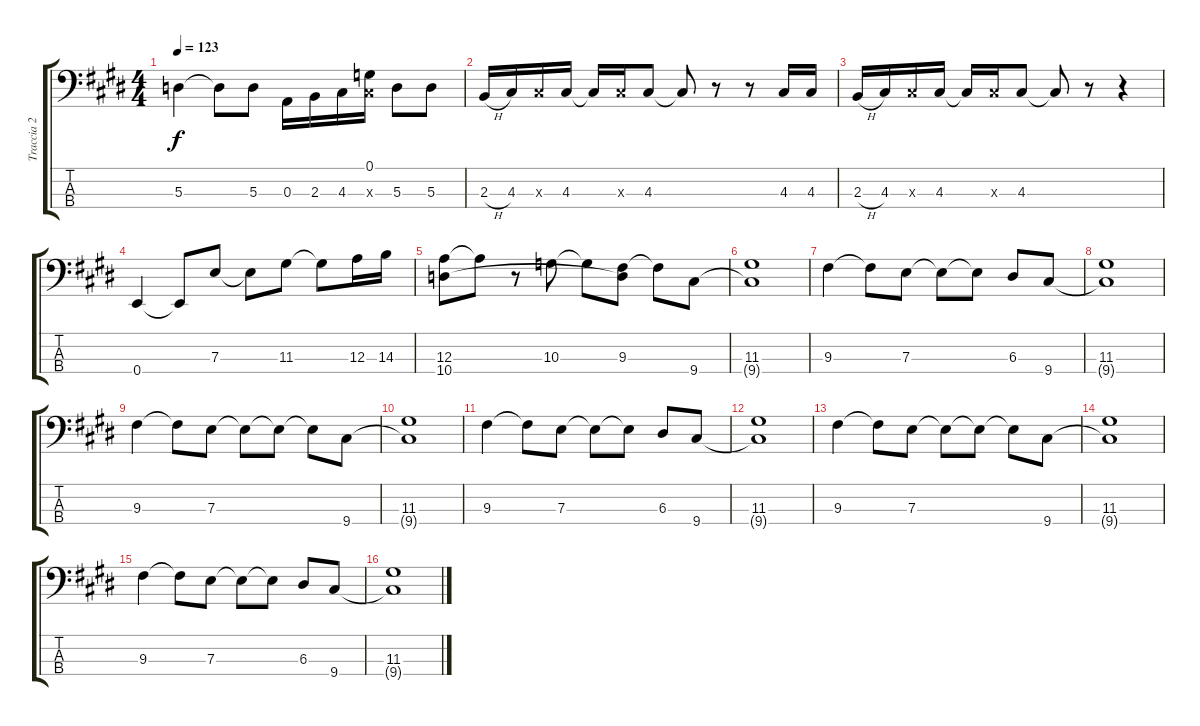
\track ("Traccia 2" "Traccia 2") {instrument electricbassfinger}
\staff {score tabs}
\tuning (G2 D2 A1 E1) {hide}
\ts (4 4)
\tempo 123
\clef f4
\ks e
5.3.4{dy f} 5.3{t}.8 5.3.8 0.3.16 2.3.16 4.3.16 (0.1 4.3{x}).16 5.3.8 5.3.8 |
2.3{h}.16 4.3.16 4.3{x}.16 4.3.16 4.3{t}.16 4.3{x}.16 4.3.8 4.3{t}.8 r.8 r.8 4.3.16 4.3.16 |
2.3{h}.16 4.3.16 4.3{x}.16 4.3.16 4.3{t}.16 4.3{x}.16 4.3.8 4.3{t}.8 r.8 r.4 |
0.4.4 0.4{t}.8 7.3.8 7.3{t}.8 11.3.8 11.3{t}.8 12.3.16 14.3.16 |
(12.3 10.4).8 12.3{t}.8 r.8 10.3.8 10.3{t}.8 (9.3 10.4{t}).8 9.3{t}.8 9.4.8 |
(11.3 9.4{t}).1 |
9.3.4 9.3{t}.8 7.3.8 7.3{t}.8 7.3{t}.8 6.3.8 9.4.8 |
(11.3 9.4{t}).1 |
9.3.4 9.3{t}.8 7.3.8 7.3{t}.8 7.3{t}.8 7.3{t}.8 9.4.8 |
(11.3 9.4{t}).1 |
9.3.4 9.3{t}.8 7.3.8 7.3{t}.8 7.3{t}.8 6.3.8 9.4.8 |
(11.3 9.4{t}).1 |
9.3.4 9.3{t}.8 7.3.8 7.3{t}.8 7.3{t}.8 7.3{t}.8 9.4.8 |
(11.3 9.4{t}).1 |
9.3.4 9.3{t}.8 7.3.8 7.3{t}.8 7.3{t}.8 6.3.8 9.4.8 |
(11.3 9.4{t}).1
